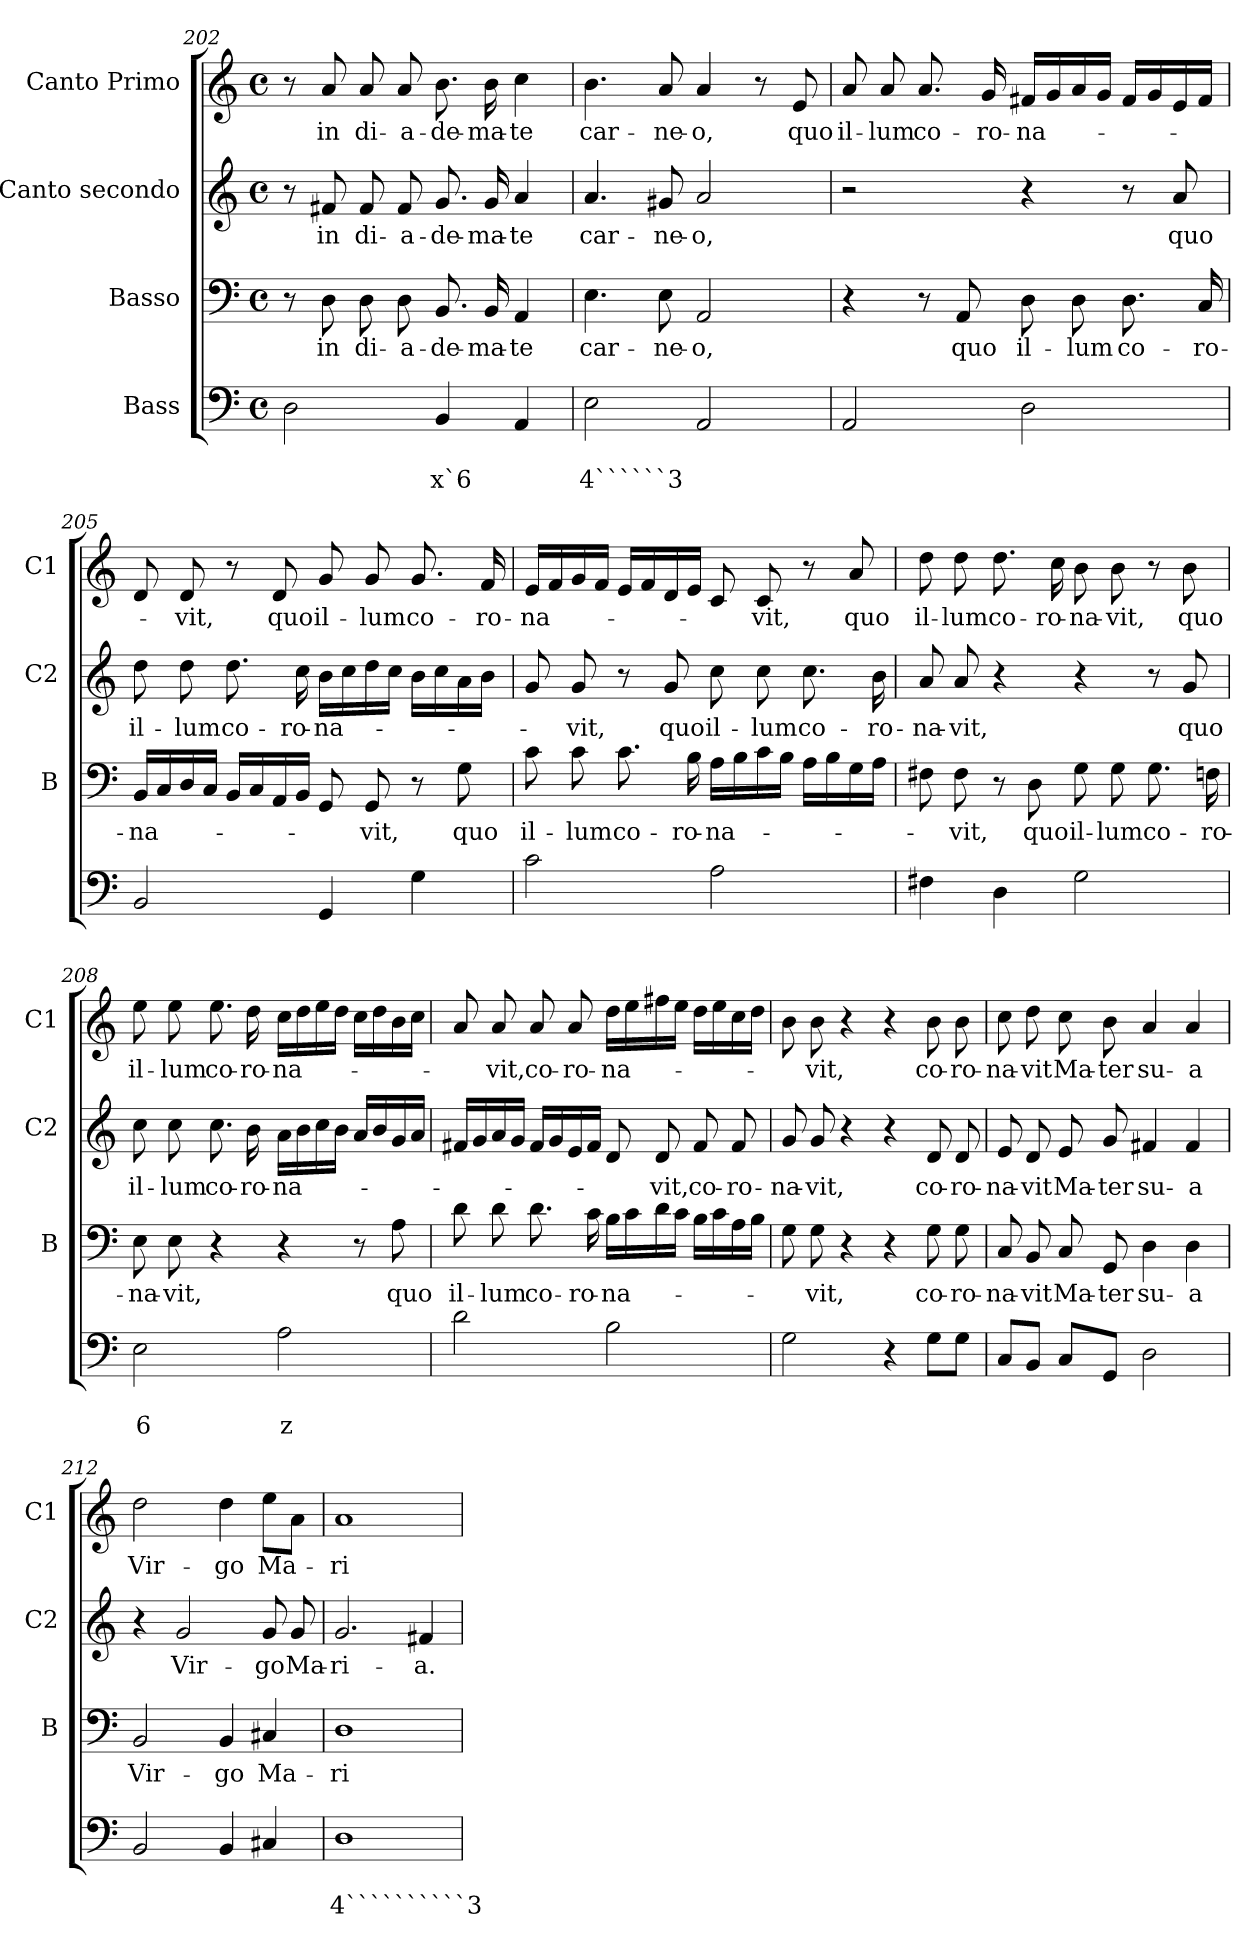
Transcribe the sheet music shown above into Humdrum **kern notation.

**kern	**text	**text	**kern	**text	**kern	**text	**kern	**text
*part4	*part4	*part4	*part3	*part3	*part2	*part2	*part1	*part1
*staff4	*staff4	*staff4	*staff3	*staff3	*staff2	*staff2	*staff1	*staff1
*I"Bass	*	*	*I"Basso	*	*I"Canto  secondo	*	*I"Canto  Primo	*
*	*	*	*I'B	*	*I'C2	*	*I'C1	*
*clefF4	*	*	*clefF4	*	*clefG2	*	*clefG2	*
*k[]	*	*	*k[]	*	*k[]	*	*k[]	*
*C:	*	*	*C:	*	*C:	*	*C:	*
*M4/4	*	*	*M4/4	*	*M4/4	*	*M4/4	*
*met(c)	*	*	*met(c)	*	*met(c)	*	*met(c)	*
=202	=202	=202	=202	=202	=202	=202	=202	=202
2D\	.	.	8r	.	8r	.	8r	.
!	!	!	!	!LO:LY:b	!	!LO:LY:b	!	!LO:LY:b
.	.	.	8D\	in	8f#X/	in	8a/	in
!	!	!	!	!LO:LY:b	!	!LO:LY:b	!	!LO:LY:b
.	.	.	8D\	di-	8f#/	di-	8a/	di-
!	!	!	!	!LO:LY:b	!	!LO:LY:b	!	!LO:LY:b
.	.	.	8D\	-a-	8f#/	-a-	8a/	-a-
!	!	!LO:LY:b	!	!LO:LY:b	!	!LO:LY:b	!	!LO:LY:b
4BB/	.	x`6	8.BB/	-de-	8.g/	-de-	8.b\	-de-
!	!	!	!	!LO:LY:b	!	!LO:LY:b	!	!LO:LY:b
.	.	.	16BB/	-ma-	16g/	-ma-	16b\	-ma-
!	!	!	!	!LO:LY:b	!	!LO:LY:b	!	!LO:LY:b
4AA/	.	.	4AA/	-te	4a/	-te	4cc\	-te
=203	=203	=203	=203	=203	=203	=203	=203	=203
!	!	!LO:LY:b	!	!LO:LY:b	!	!LO:LY:b	!	!LO:LY:b
2E\	.	4``````3	4.E\	car-	4.a/	car-	4.b\	car-
!	!	!	!	!LO:LY:b	!	!LO:LY:b	!	!LO:LY:b
.	.	.	8E\	-ne-	8g#X/	-ne-	8a/	-ne-
!	!	!	!	!LO:LY:b	!	!LO:LY:b	!	!LO:LY:b
2AA/	.	.	2AA/	-o,	2a/	-o,	4a/	-o,
.	.	.	.	.	.	.	8r	.
!	!	!	!	!	!	!	!	!LO:LY:b
.	.	.	.	.	.	.	8e/	quo
=204	=204	=204	=204	=204	=204	=204	=204	=204
!	!	!	!	!	!	!	!	!LO:LY:b
2AA/	.	.	4r	.	2r	.	8a/	il-
!	!	!	!	!	!	!	!	!LO:LY:b
.	.	.	.	.	.	.	8a/	-lum
!	!	!	!	!	!	!	!	!LO:LY:b
.	.	.	8r	.	.	.	8.a/	co-
!	!	!	!	!LO:LY:b	!	!	!	!
.	.	.	8AA/	quo	.	.	.	.
!	!	!	!	!	!	!	!	!LO:LY:b
.	.	.	.	.	.	.	16g/	-ro-
!	!	!	!	!LO:LY:b	!	!	!	!LO:LY:b
2D\	.	.	8D\	il-	4r	.	16f#X/LL	-na-
.	.	.	.	.	.	.	16g/	.
!	!	!	!	!LO:LY:b	!	!	!	!
.	.	.	8D\	-lum	.	.	16a/	.
.	.	.	.	.	.	.	16g/JJ	.
!	!	!	!	!LO:LY:b	!	!	!	!
.	.	.	8.D\	co-	8r	.	16f#/LL	.
.	.	.	.	.	.	.	16g/	.
!	!	!	!	!	!	!LO:LY:b	!	!
.	.	.	.	.	8a/	quo	16e/	.
!	!	!	!	!LO:LY:b	!	!	!	!
.	.	.	16C/	-ro-	.	.	16f#/JJ	.
!!LO:PB:g=z
=205	=205	=205	=205	=205	=205	=205	=205	=205
!	!	!	!	!LO:LY:b	!	!LO:LY:b	!	!
2BB/	.	.	16BB/LL	-na-	8dd\	il-	8d/	.
.	.	.	16C/	.	.	.	.	.
!	!	!	!	!	!	!LO:LY:b	!	!LO:LY:b
.	.	.	16D/	.	8dd\	-lum	8d/	-vit,
.	.	.	16C/JJ	.	.	.	.	.
!	!	!	!	!	!	!LO:LY:b	!	!
.	.	.	16BB/LL	.	8.dd\	co-	8r	.
.	.	.	16C/	.	.	.	.	.
!	!	!	!	!	!	!	!	!LO:LY:b
.	.	.	16AA/	.	.	.	8d/	quo
!	!	!	!	!	!	!LO:LY:b	!	!
.	.	.	16BB/JJ	.	16cc\	-ro-	.	.
!	!	!	!	!	!	!LO:LY:b	!	!LO:LY:b
4GG/	.	.	8GG/	.	16b\LL	-na-	8g/	il-
.	.	.	.	.	16cc\	.	.	.
!	!	!	!	!LO:LY:b	!	!	!	!LO:LY:b
.	.	.	8GG/	-vit,	16dd\	.	8g/	-lum
.	.	.	.	.	16cc\JJ	.	.	.
!	!	!	!	!	!	!	!	!LO:LY:b
4G\	.	.	8r	.	16b\LL	.	8.g/	co-
.	.	.	.	.	16cc\	.	.	.
!	!	!	!	!LO:LY:b	!	!	!	!
.	.	.	8G\	quo	16a\	.	.	.
!	!	!	!	!	!	!	!	!LO:LY:b
.	.	.	.	.	16b\JJ	.	16f/	-ro-
=206	=206	=206	=206	=206	=206	=206	=206	=206
!	!	!	!	!LO:LY:b	!	!	!	!LO:LY:b
2c\	.	.	8c\	il-	8g/	.	16e/LL	-na-
.	.	.	.	.	.	.	16f/	.
!	!	!	!	!LO:LY:b	!	!LO:LY:b	!	!
.	.	.	8c\	-lum	8g/	-vit,	16g/	.
.	.	.	.	.	.	.	16f/JJ	.
!	!	!	!	!LO:LY:b	!	!	!	!
.	.	.	8.c\	co-	8r	.	16e/LL	.
.	.	.	.	.	.	.	16f/	.
!	!	!	!	!	!	!LO:LY:b	!	!
.	.	.	.	.	8g/	quo	16d/	.
!	!	!	!	!LO:LY:b	!	!	!	!
.	.	.	16B\	-ro-	.	.	16e/JJ	.
!	!	!	!	!LO:LY:b	!	!LO:LY:b	!	!
2A\	.	.	16A\LL	-na-	8cc\	il-	8c/	.
.	.	.	16B\	.	.	.	.	.
!	!	!	!	!	!	!LO:LY:b	!	!LO:LY:b
.	.	.	16c\	.	8cc\	-lum	8c/	-vit,
.	.	.	16B\JJ	.	.	.	.	.
!	!	!	!	!	!	!LO:LY:b	!	!
.	.	.	16A\LL	.	8.cc\	co-	8r	.
.	.	.	16B\	.	.	.	.	.
!	!	!	!	!	!	!	!	!LO:LY:b
.	.	.	16G\	.	.	.	8a/	quo
!	!	!	!	!	!	!LO:LY:b	!	!
.	.	.	16A\JJ	.	16b\	-ro-	.	.
=207	=207	=207	=207	=207	=207	=207	=207	=207
!	!	!	!	!	!	!LO:LY:b	!	!LO:LY:b
4F#X\	.	.	8F#X\	.	8a/	-na-	8dd\	il-
!	!	!	!	!LO:LY:b	!	!LO:LY:b	!	!LO:LY:b
.	.	.	8F#\	-vit,	8a/	-vit,	8dd\	-lum
!	!	!	!	!	!	!	!	!LO:LY:b
4D\	.	.	8r	.	4r	.	8.dd\	co-
!	!	!	!	!LO:LY:b	!	!	!	!
.	.	.	8D\	quo	.	.	.	.
!	!	!	!	!	!	!	!	!LO:LY:b
.	.	.	.	.	.	.	16cc\	-ro-
!	!	!	!	!LO:LY:b	!	!	!	!LO:LY:b
2G\	.	.	8G\	il-	4r	.	8b\	-na-
!	!	!	!	!LO:LY:b	!	!	!	!LO:LY:b
.	.	.	8G\	-lum	.	.	8b\	-vit,
!	!	!	!	!LO:LY:b	!	!	!	!
.	.	.	8.G\	co-	8r	.	8r	.
!	!	!	!	!	!	!LO:LY:b	!	!LO:LY:b
.	.	.	.	.	8g/	quo	8b\	quo
!	!	!	!	!LO:LY:b	!	!	!	!
.	.	.	16Fn\	-ro-	.	.	.	.
=208	=208	=208	=208	=208	=208	=208	=208	=208
!	!	!LO:LY:b	!	!LO:LY:b	!	!LO:LY:b	!	!LO:LY:b
2E\	.	6	8E\	-na-	8cc\	il-	8ee\	il-
!	!	!	!	!LO:LY:b	!	!LO:LY:b	!	!LO:LY:b
.	.	.	8E\	-vit,	8cc\	-lum	8ee\	-lum
!	!	!	!	!	!	!LO:LY:b	!	!LO:LY:b
.	.	.	4r	.	8.cc\	co-	8.ee\	co-
!	!	!	!	!	!	!LO:LY:b	!	!LO:LY:b
.	.	.	.	.	16b\	-ro-	16dd\	-ro-
!	!	!LO:LY:b	!	!	!	!LO:LY:b	!	!LO:LY:b
2A\	.	z	4r	.	16a\LL	-na-	16cc\LL	-na-
.	.	.	.	.	16b\	.	16dd\	.
.	.	.	.	.	16cc\	.	16ee\	.
.	.	.	.	.	16b\JJ	.	16dd\JJ	.
.	.	.	8r	.	16a/LL	.	16cc\LL	.
.	.	.	.	.	16b/	.	16dd\	.
!	!	!	!	!LO:LY:b	!	!	!	!
.	.	.	8A\	quo	16g/	.	16b\	.
.	.	.	.	.	16a/JJ	.	16cc\JJ	.
!!LO:LB:g=z
=209	=209	=209	=209	=209	=209	=209	=209	=209
!	!	!	!	!LO:LY:b	!	!	!	!
2d\	.	.	8d\	il-	16f#X/LL	.	8a/	.
.	.	.	.	.	16g/	.	.	.
!	!	!	!	!LO:LY:b	!	!	!	!LO:LY:b
.	.	.	8d\	-lum	16a/	.	8a/	-vit,
.	.	.	.	.	16g/JJ	.	.	.
!	!	!	!	!LO:LY:b	!	!	!	!LO:LY:b
.	.	.	8.d\	co-	16f#/LL	.	8a/	co-
.	.	.	.	.	16g/	.	.	.
!	!	!	!	!	!	!	!	!LO:LY:b
.	.	.	.	.	16e/	.	8a/	-ro-
!	!	!	!	!LO:LY:b	!	!	!	!
.	.	.	16c\	-ro-	16f#/JJ	.	.	.
!	!	!	!	!LO:LY:b	!	!	!	!LO:LY:b
2B\	.	.	16B\LL	-na-	8d/	.	16dd\LL	-na-
.	.	.	16c\	.	.	.	16ee\	.
!	!	!	!	!	!	!LO:LY:b	!	!
.	.	.	16d\	.	8d/	-vit,	16ff#X\	.
.	.	.	16c\JJ	.	.	.	16ee\JJ	.
!	!	!	!	!	!	!LO:LY:b	!	!
.	.	.	16B\LL	.	8f#/	co-	16dd\LL	.
.	.	.	16c\	.	.	.	16ee\	.
!	!	!	!	!	!	!LO:LY:b	!	!
.	.	.	16A\	.	8f#/	-ro-	16cc\	.
.	.	.	16B\JJ	.	.	.	16dd\JJ	.
=210	=210	=210	=210	=210	=210	=210	=210	=210
!	!	!	!	!	!	!LO:LY:b	!	!
2G\	.	.	8G\	.	8g/	-na-	8b\	.
!	!	!	!	!LO:LY:b	!	!LO:LY:b	!	!LO:LY:b
.	.	.	8G\	-vit,	8g/	-vit,	8b\	-vit,
.	.	.	4r	.	4r	.	4r	.
4r	.	.	4r	.	4r	.	4r	.
!	!	!	!	!LO:LY:b	!	!LO:LY:b	!	!LO:LY:b
8G\L	.	.	8G\	co-	8d/	co-	8b\	co-
!	!	!	!	!LO:LY:b	!	!LO:LY:b	!	!LO:LY:b
8G\J	.	.	8G\	-ro-	8d/	-ro-	8b\	-ro-
=211	=211	=211	=211	=211	=211	=211	=211	=211
!	!	!	!	!LO:LY:b	!	!LO:LY:b	!	!LO:LY:b
8C/L	.	.	8C/	-na-	8e/	-na-	8cc\	-na-
!	!	!	!	!LO:LY:b	!	!LO:LY:b	!	!LO:LY:b
8BB/J	.	.	8BB/	-vit	8d/	-vit	8dd\	-vit
!	!	!	!	!LO:LY:b	!	!LO:LY:b	!	!LO:LY:b
8C/L	.	.	8C/	Ma-	8e/	Ma-	8cc\	Ma-
!	!	!	!	!LO:LY:b	!	!LO:LY:b	!	!LO:LY:b
8GG/J	.	.	8GG/	-ter	8g/	-ter	8b\	-ter
!	!	!	!	!LO:LY:b	!	!LO:LY:b	!	!LO:LY:b
2D\	.	.	4D\	su-	4f#X/	su-	4a/	su-
!	!	!	!	!LO:LY:b	!	!LO:LY:b	!	!LO:LY:b
.	.	.	4D\	-a	4f#/	-a	4a/	-a
=212	=212	=212	=212	=212	=212	=212	=212	=212
!	!	!	!	!LO:LY:b	!	!	!	!LO:LY:b
2BB/	.	.	2BB/	Vir-	4r	.	2dd\	Vir-
!	!	!	!	!	!	!LO:LY:b	!	!
.	.	.	.	.	2g/	Vir-	.	.
!	!	!	!	!LO:LY:b	!	!	!	!LO:LY:b
4BB/	.	.	4BB/	-go	.	.	4dd\	-go
!	!	!	!	!LO:LY:b	!	!LO:LY:b	!	!LO:LY:b
4C#X/	.	.	4C#X/	Ma-	8g/	-go	8ee\L	Ma-
!	!	!	!	!	!	!LO:LY:b	!	!
.	.	.	.	.	8g/	Ma-	8a\J	.
=213	=213	=213	=213	=213	=213	=213	=213	=213
!	!	!LO:LY:b	!	!LO:LY:b	!	!LO:LY:b	!	!LO:LY:b
1D	.	4``````````3	1D	-ri-	2.g/	-ri-	1a	-ri-
!	!	!	!	!	!	!LO:LY:b	!	!
.	.	.	.	.	4f#X/	-a.	.	.
=	=	=	=	=	=	=	=	=
*-	*-	*-	*-	*-	*-	*-	*-	*-
